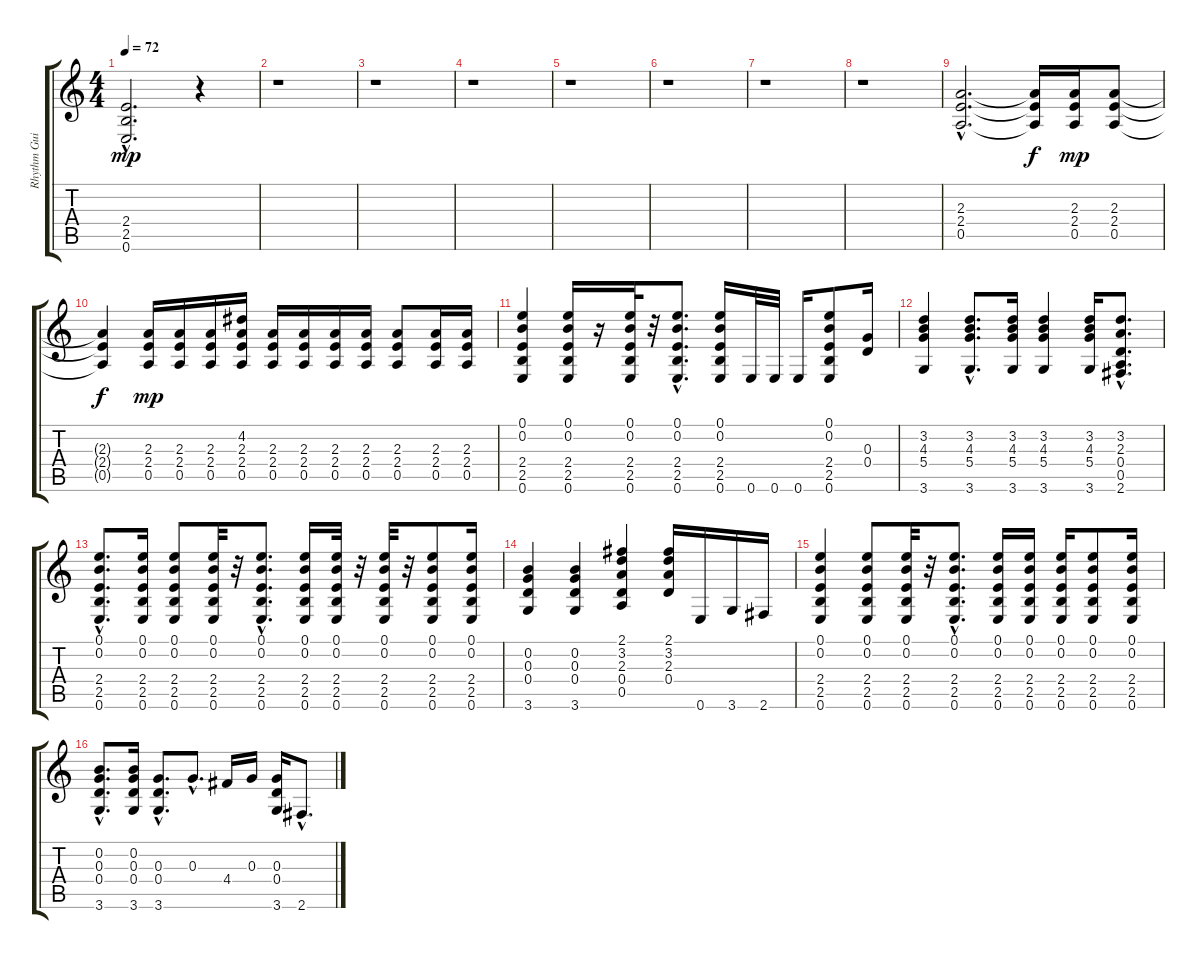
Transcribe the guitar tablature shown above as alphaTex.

\track ("Rhythm Guitar " "Rhythm Gui") {instrument overdrivenguitar}
\staff {score tabs}
\tuning (E4 B3 G3 D3 A2 E2) {hide}
\ts (4 4)
\tempo 72
\clef g2
\ks c
(2.4{hac} 2.5{hac} 0.6{hac}).2{d dy mp} r.4 |
r.1 |
r.1 |
r.1 |
r.1 |
r.1 |
r.1 |
r.1 |
(2.3{hac} 2.4{hac} 0.5{hac}).2{d} (2.3{t} 2.4{t} 0.5{t}).16{dy f} (2.3 2.4 0.5).16{dy mp} (2.3 2.4 0.5).8 |
(2.3{t} 2.4{t} 0.5{t}).4{dy f} (2.3 2.4 0.5).16{dy mp} (2.3 2.4 0.5).16 (2.3 2.4 0.5).16 (4.2 2.3 2.4 0.5).16 (2.3 2.4 0.5).16 (2.3 2.4 0.5).16 (2.3 2.4 0.5).16 (2.3 2.4 0.5).16 (2.3 2.4 0.5).8 (2.3 2.4 0.5).16 (2.3 2.4 0.5).16 |
(0.1 0.2 2.4 2.5 0.6).4 (0.1 0.2 2.4 2.5 0.6).16 r.16 (0.1 0.2 2.4 2.5 0.6).32 r.32 (0.1{hac} 0.2{hac} 2.4{hac} 2.5{hac} 0.6{hac}).8{d} (0.1 0.2 2.4 2.5 0.6).16 0.6.32 0.6.32 0.6.16 (0.1 0.2 2.4 2.5 0.6).8 (0.3 0.4).16 |
(3.2 4.3 5.4 3.6).4 (3.2{hac} 4.3{hac} 5.4{hac} 3.6{hac}).8{d} (3.2 4.3 5.4 3.6).16 (3.2 4.3 5.4 3.6).4 (3.2 4.3 5.4 3.6).16 (3.2{hac} 2.3{hac} 0.4{hac} 0.5{hac} 2.6{hac}).8{d} |
(0.1{hac} 0.2{hac} 2.4{hac} 2.5{hac} 0.6{hac}).8{d} (0.1 0.2 2.4 2.5 0.6).16 (0.1 0.2 2.4 2.5 0.6).8 (0.1 0.2 2.4 2.5 0.6).32 r.32 (0.1{hac} 0.2{hac} 2.4{hac} 2.5{hac} 0.6{hac}).8{d} (0.1 0.2 2.4 2.5 0.6).16 (0.1 0.2 2.4 2.5 0.6).32 r.32 (0.1 0.2 2.4 2.5 0.6).32 r.32 (0.1 0.2 2.4 2.5 0.6).8 (0.1 0.2 2.4 2.5 0.6).16 |
(0.2 0.3 0.4 3.6).4 (0.2 0.3 0.4 3.6).4 (2.1 3.2 2.3 0.4 0.5).4 (2.1 3.2 2.3 0.4).16 0.6.16 3.6.16 2.6.16 |
(0.1 0.2 2.4 2.5 0.6).4 (0.1 0.2 2.4 2.5 0.6).8 (0.1 0.2 2.4 2.5 0.6).32 r.32 (0.1{hac} 0.2{hac} 2.4{hac} 2.5{hac} 0.6{hac}).8{d} (0.1 0.2 2.4 2.5 0.6).16 (0.1 0.2 2.4 2.5 0.6).16 (0.1 0.2 2.4 2.5 0.6).16 (0.1 0.2 2.4 2.5 0.6).8 (0.1 0.2 2.4 2.5 0.6).16 |
(0.2{hac} 0.3{hac} 0.4{hac} 3.6{hac}).8{d} (0.2 0.3 0.4 3.6).16 (0.3{hac} 0.4{hac} 3.6{hac}).8{d} 0.3{hac}.8{d} 4.4.16 0.3.16 (0.3 0.4 3.6).16 2.6{hac}.8{d}
